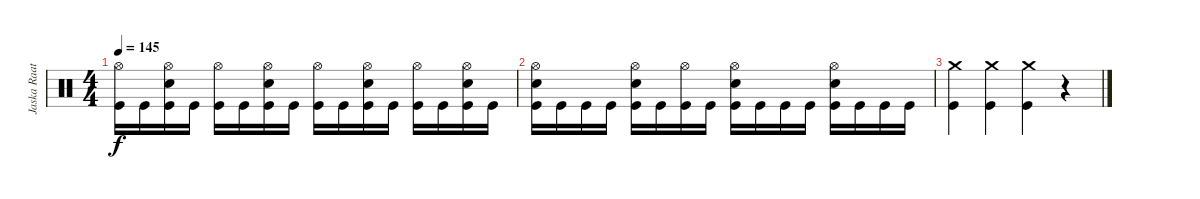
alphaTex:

\track ("Jaska Raatikainen" "Jaska Raat") {instrument percussion}
\staff {score}
\articulation defaults
\ts (4 4)
\tempo 145
\clef neutral
\ks c
("Hi-Hat (open)" "Kick (hit)").16{dy f} "Kick (hit)".16 ("Hi-Hat (open)" "Snare (hit) 2" "Kick (hit)").16 "Kick (hit)".16 ("Hi-Hat (open)" "Kick (hit)").16 "Kick (hit)".16 ("Hi-Hat (open)" "Snare (hit) 2" "Kick (hit)").16 "Kick (hit)".16 ("Hi-Hat (open)" "Kick (hit)").16 "Kick (hit)".16 ("Hi-Hat (open)" "Snare (hit) 2" "Kick (hit)").16 "Kick (hit)".16 ("Hi-Hat (open)" "Kick (hit)").16 "Kick (hit)".16 ("Hi-Hat (open)" "Snare (hit) 2" "Kick (hit)").16 "Kick (hit)".16 |
("Hi-Hat (open)" "Snare (hit) 2" "Kick (hit)").16 "Kick (hit)".16 "Kick (hit)".16 "Kick (hit)".16 ("Hi-Hat (open)" "Snare (hit) 2" "Kick (hit)").16 "Kick (hit)".16 ("Hi-Hat (open)" "Kick (hit)").16 "Kick (hit)".16 ("Hi-Hat (open)" "Snare (hit) 2" "Kick (hit)").16 "Kick (hit)".16 "Kick (hit)".16 "Kick (hit)".16 ("Hi-Hat (open)" "Snare (hit) 2" "Kick (hit)").16 "Kick (hit)".16 "Kick (hit)".16 "Kick (hit)".16 |
("Crash medium (hit)" "Kick (hit)").4 ("Crash medium (hit)" "Kick (hit)").4 ("Crash medium (hit)" "Kick (hit)").4 r.4
